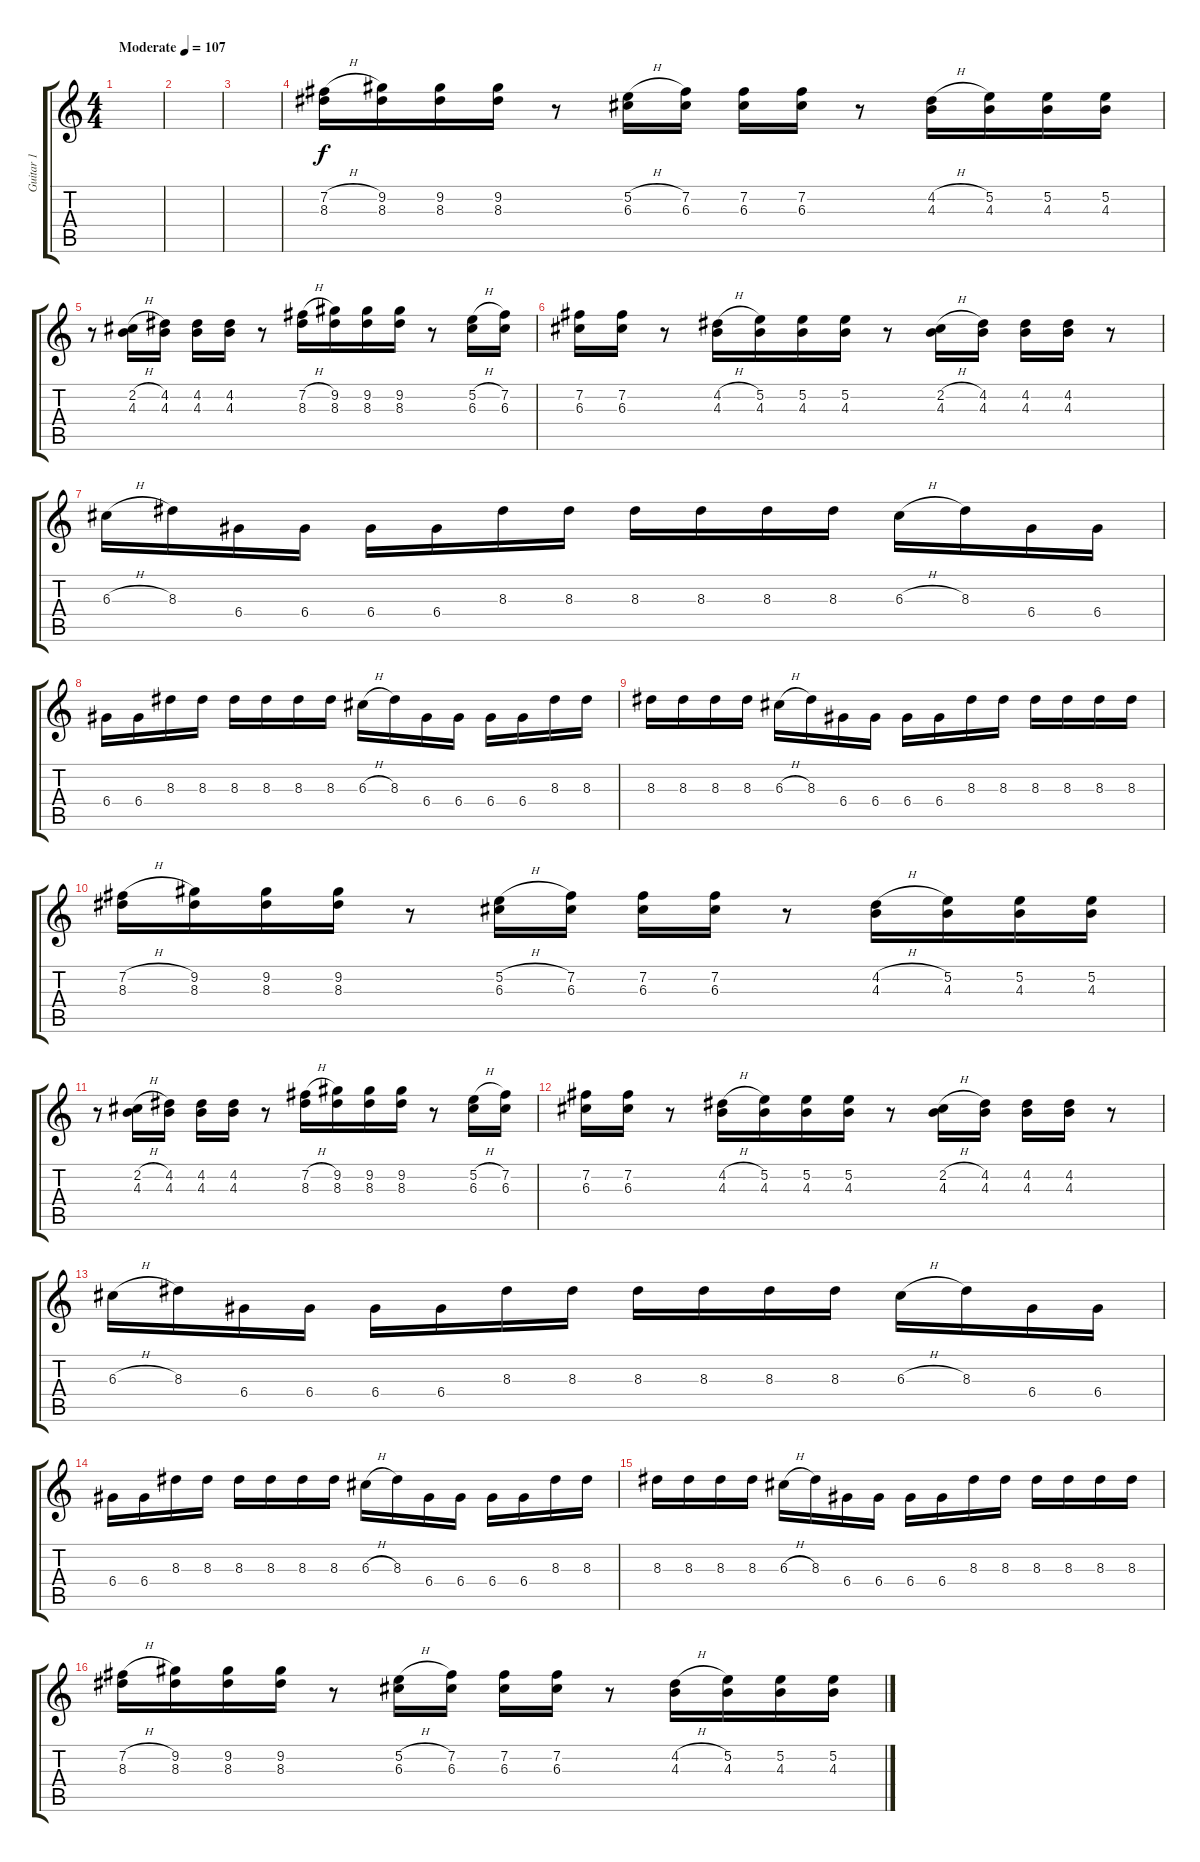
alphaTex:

\track ("Guitar 1" "Guitar 1") {instrument overdrivenguitar}
\staff {score tabs}
\tuning (E4 B3 G3 D3 A2 E2) {hide}
\ts (4 4)
\tempo (107 "Moderate")
\clef g2
\ks c
|
|
|
(7.2{h} 8.3).16 (9.2 8.3).16 (9.2 8.3).16 (9.2 8.3).16 r.8 (5.2{h} 6.3).16 (7.2 6.3).16 (7.2 6.3).16 (7.2 6.3).16 r.8 (4.2{h} 4.3).16 (5.2 4.3).16 (5.2 4.3).16 (5.2 4.3).16 |
r.8 (2.2{h} 4.3).16 (4.2 4.3).16 (4.2 4.3).16 (4.2 4.3).16 r.8 (7.2{h} 8.3).16 (9.2 8.3).16 (9.2 8.3).16 (9.2 8.3).16 r.8 (5.2{h} 6.3).16 (7.2 6.3).16 |
(7.2 6.3).16 (7.2 6.3).16 r.8 (4.2{h} 4.3).16 (5.2 4.3).16 (5.2 4.3).16 (5.2 4.3).16 r.8 (2.2{h} 4.3).16 (4.2 4.3).16 (4.2 4.3).16 (4.2 4.3).16 r.8 |
6.3{h}.16{volume 10 instrument distortionguitar} 8.3.16 6.4.16 6.4.16 6.4.16 6.4.16 8.3.16 8.3.16 8.3.16 8.3.16 8.3.16 8.3.16 6.3{h}.16 8.3.16 6.4.16 6.4.16 |
6.4.16 6.4.16 8.3.16 8.3.16 8.3.16 8.3.16 8.3.16 8.3.16 6.3{h}.16 8.3.16 6.4.16 6.4.16 6.4.16 6.4.16 8.3.16 8.3.16 |
8.3.16 8.3.16 8.3.16 8.3.16 6.3{h}.16 8.3.16 6.4.16 6.4.16 6.4.16 6.4.16 8.3.16 8.3.16 8.3.16 8.3.16 8.3.16 8.3.16 |
(7.2{h} 8.3).16 (9.2 8.3).16 (9.2 8.3).16 (9.2 8.3).16 r.8 (5.2{h} 6.3).16 (7.2 6.3).16 (7.2 6.3).16 (7.2 6.3).16 r.8 (4.2{h} 4.3).16 (5.2 4.3).16 (5.2 4.3).16 (5.2 4.3).16 |
r.8 (2.2{h} 4.3).16 (4.2 4.3).16 (4.2 4.3).16 (4.2 4.3).16 r.8 (7.2{h} 8.3).16 (9.2 8.3).16 (9.2 8.3).16 (9.2 8.3).16 r.8 (5.2{h} 6.3).16 (7.2 6.3).16 |
(7.2 6.3).16 (7.2 6.3).16 r.8 (4.2{h} 4.3).16 (5.2 4.3).16 (5.2 4.3).16 (5.2 4.3).16 r.8 (2.2{h} 4.3).16 (4.2 4.3).16 (4.2 4.3).16 (4.2 4.3).16 r.8 |
6.3{h}.16{volume 10 instrument distortionguitar} 8.3.16 6.4.16 6.4.16 6.4.16 6.4.16 8.3.16 8.3.16 8.3.16 8.3.16 8.3.16 8.3.16 6.3{h}.16 8.3.16 6.4.16 6.4.16 |
6.4.16 6.4.16 8.3.16 8.3.16 8.3.16 8.3.16 8.3.16 8.3.16 6.3{h}.16 8.3.16 6.4.16 6.4.16 6.4.16 6.4.16 8.3.16 8.3.16 |
8.3.16 8.3.16 8.3.16 8.3.16 6.3{h}.16 8.3.16 6.4.16 6.4.16 6.4.16 6.4.16 8.3.16 8.3.16 8.3.16 8.3.16 8.3.16 8.3.16 |
(7.2{h} 8.3).16 (9.2 8.3).16 (9.2 8.3).16 (9.2 8.3).16 r.8 (5.2{h} 6.3).16 (7.2 6.3).16 (7.2 6.3).16 (7.2 6.3).16 r.8 (4.2{h} 4.3).16 (5.2 4.3).16 (5.2 4.3).16 (5.2 4.3).16
